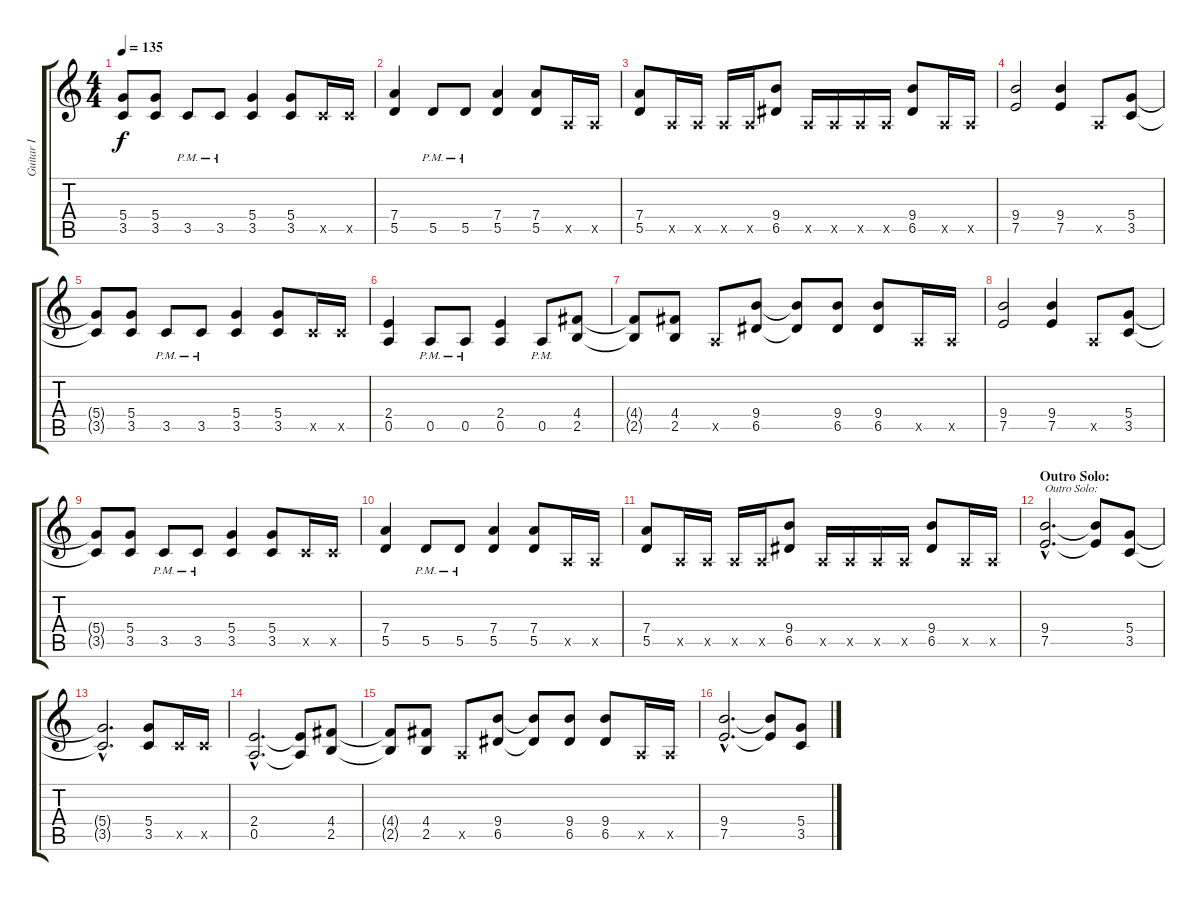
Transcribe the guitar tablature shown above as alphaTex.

\track ("Guitar I" "Guitar I") {instrument distortionguitar}
\staff {score tabs}
\tuning (E4 B3 G3 D3 A2 E2) {hide}
\ts (4 4)
\tempo 135
\clef g2
\ks c
(5.4{t} 3.5{t}).8{dy f} (5.4 3.5).8 3.5{pm}.8 3.5{pm}.8 (5.4 3.5).4 (5.4 3.5).8 3.5{x}.16 3.5{x}.16 |
(7.4 5.5).4 5.5{pm}.8 5.5{pm}.8 (7.4 5.5).4 (7.4 5.5).8 0.5{x}.16 0.5{x}.16 |
(7.4 5.5).8 0.5{x}.16 0.5{x}.16 0.5{x}.16 0.5{x}.16 (9.4 6.5).8 0.5{x}.16 0.5{x}.16 0.5{x}.16 0.5{x}.16 (9.4 6.5).8 0.5{x}.16 0.5{x}.16 |
(9.4 7.5).2 (9.4 7.5).4 0.5{x}.8 (5.4 3.5).8 |
(5.4{t} 3.5{t}).8 (5.4 3.5).8 3.5{pm}.8 3.5{pm}.8 (5.4 3.5).4 (5.4 3.5).8 3.5{x}.16 3.5{x}.16 |
(2.4 0.5).4 0.5{pm}.8 0.5{pm}.8 (2.4 0.5).4 0.5{pm}.8 (4.4 2.5).8 |
(4.4{t} 2.5{t}).8 (4.4 2.5).8 0.5{x}.8 (9.4 6.5).8 (9.4{t} 6.5{t}).8 (9.4 6.5).8 (9.4 6.5).8 0.5{x}.16 0.5{x}.16 |
(9.4 7.5).2 (9.4 7.5).4 0.5{x}.8 (5.4 3.5).8 |
(5.4{t} 3.5{t}).8 (5.4 3.5).8 3.5{pm}.8 3.5{pm}.8 (5.4 3.5).4 (5.4 3.5).8 3.5{x}.16 3.5{x}.16 |
(7.4 5.5).4 5.5{pm}.8 5.5{pm}.8 (7.4 5.5).4 (7.4 5.5).8 0.5{x}.16 0.5{x}.16 |
(7.4 5.5).8 0.5{x}.16 0.5{x}.16 0.5{x}.16 0.5{x}.16 (9.4 6.5).8 0.5{x}.16 0.5{x}.16 0.5{x}.16 0.5{x}.16 (9.4 6.5).8 0.5{x}.16 0.5{x}.16 |
\section ("" "Outro Solo:")
(9.4{hac} 7.5{hac}).2{d txt "Outro Solo:"} (9.4{t} 7.5{t}).8 (5.4 3.5).8 |
(5.4{hac t} 3.5{hac t}).2{d} (5.4 3.5).8 3.5{x}.16 3.5{x}.16 |
(2.4{hac} 0.5{hac}).2{d} (2.4{t} 0.5{t}).8 (4.4 2.5).8 |
(4.4{t} 2.5{t}).8 (4.4 2.5).8 0.5{x}.8 (9.4 6.5).8 (9.4{t} 6.5{t}).8 (9.4 6.5).8 (9.4 6.5).8 0.5{x}.16 0.5{x}.16 |
(9.4{hac} 7.5{hac}).2{d} (9.4{t} 7.5{t}).8 (5.4 3.5).8
